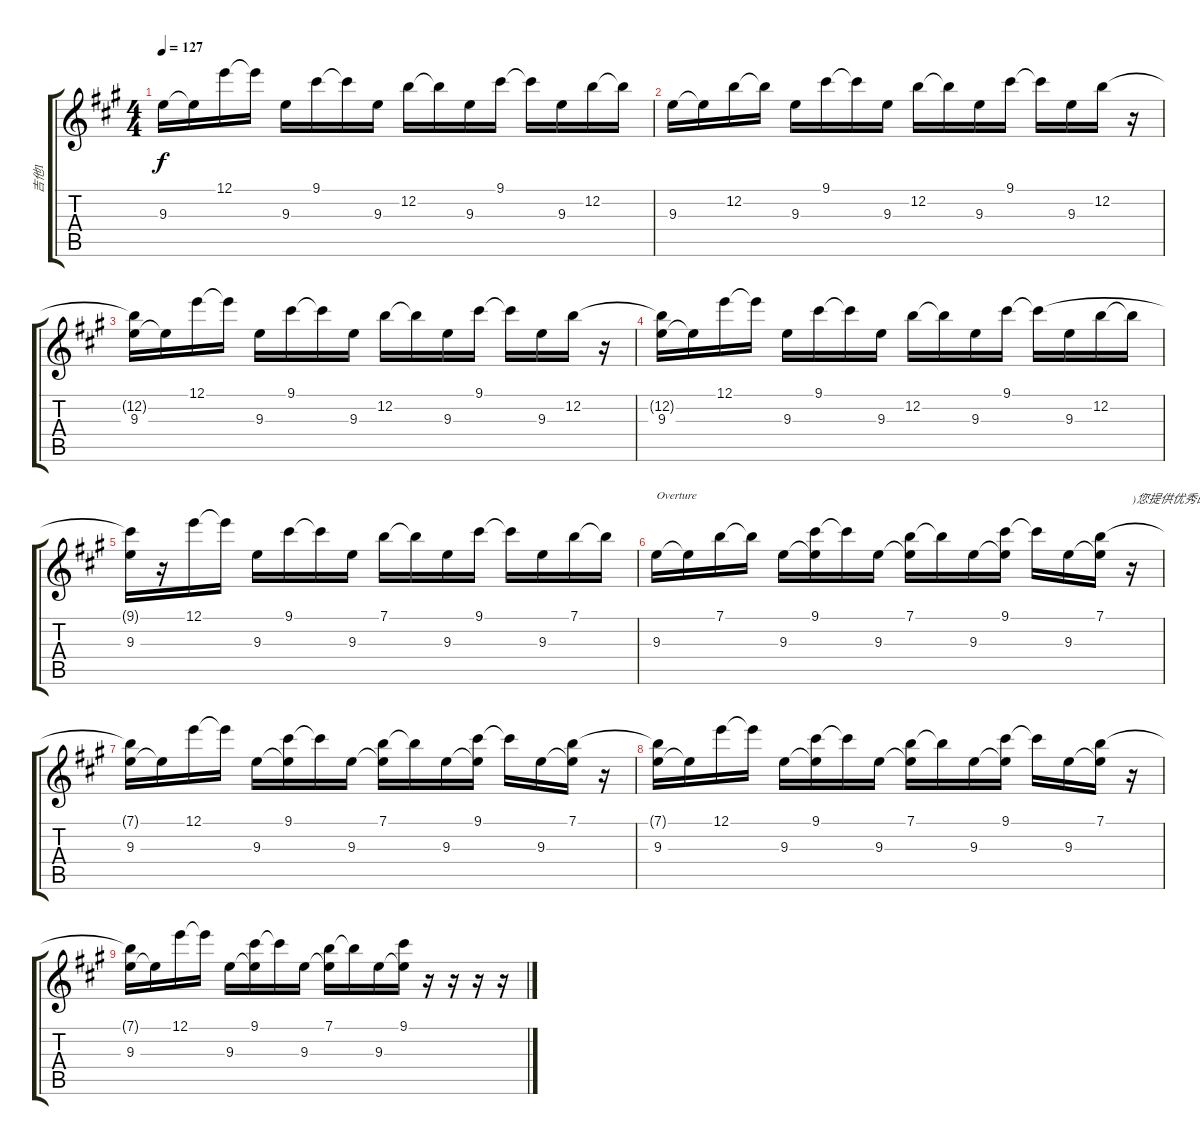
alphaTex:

\track ("吉他1" "吉他1") {instrument acousticguitarsteel}
\staff {score tabs}
\tuning (E4 B3 G3 D3 A2 E2) {hide}
\ts (4 4)
\tempo 127
\clef g2
\ks a
9.3.16{dy f} 9.3{t}.16 12.1.16 12.1{t}.16 9.3.16 9.1.16 9.1{t}.16 9.3.16 12.2.16 12.2{t}.16 9.3.16 9.1.16 9.1{t}.16 9.3.16 12.2.16 12.2{t}.16 |
9.3.16 9.3{t}.16 12.2.16 12.2{t}.16 9.3.16 9.1.16 9.1{t}.16 9.3.16 12.2.16 12.2{t}.16 9.3.16 9.1.16 9.1{t}.16 9.3.16 12.2.16 r.16 |
(12.2{t} 9.3).16 9.3{t}.16 12.1.16 12.1{t}.16 9.3.16 9.1.16 9.1{t}.16 9.3.16 12.2.16 12.2{t}.16 9.3.16 9.1.16 9.1{t}.16 9.3.16 12.2.16 r.16 |
(12.2{t} 9.3).16 9.3{t}.16 12.1.16 12.1{t}.16 9.3.16 9.1.16 9.1{t}.16 9.3.16 12.2.16 12.2{t}.16 9.3.16 9.1.16 9.1{t}.16 9.3.16 12.2.16 12.2{t}.16 |
(9.1{t} 9.3).16 r.16 12.1.16 12.1{t}.16 9.3.16 9.1.16 9.1{t}.16 9.3.16 7.1.16 7.1{t}.16 9.3.16 9.1.16 9.1{t}.16 9.3.16 7.1.16 7.1{t}.16 |
9.3.16{txt "Overture" volume 16} 9.3{t}.16 7.1.16 7.1{t}.16 9.3.16 (9.1 9.3{t}).16 9.1{t}.16 9.3.16 (7.1 9.3{t}).16 7.1{t}.16 9.3.16 (9.1 9.3{t}).16 9.1{t}.16 9.3.16 (7.1 9.3{t}).16 r.16{txt ")您提供优秀的GTP"} |
(7.1{t} 9.3).16 9.3{t}.16 12.1.16 12.1{t}.16 9.3.16 (9.1 9.3{t}).16 9.1{t}.16 9.3.16 (7.1 9.3{t}).16 7.1{t}.16 9.3.16 (9.1 9.3{t}).16 9.1{t}.16 9.3.16 (7.1 9.3{t}).16 r.16 |
(7.1{t} 9.3).16 9.3{t}.16 12.1.16 12.1{t}.16 9.3.16 (9.1 9.3{t}).16 9.1{t}.16 9.3.16 (7.1 9.3{t}).16 7.1{t}.16 9.3.16 (9.1 9.3{t}).16 9.1{t}.16 9.3.16 (7.1 9.3{t}).16 r.16 |
(7.1{t} 9.3).16 9.3{t}.16 12.1.16 12.1{t}.16 9.3.16 (9.1 9.3{t}).16 9.1{t}.16 9.3.16 (7.1 9.3{t}).16 7.1{t}.16 9.3.16 (9.1 9.3{t}).16 r.16 r.16 r.16 r.16
